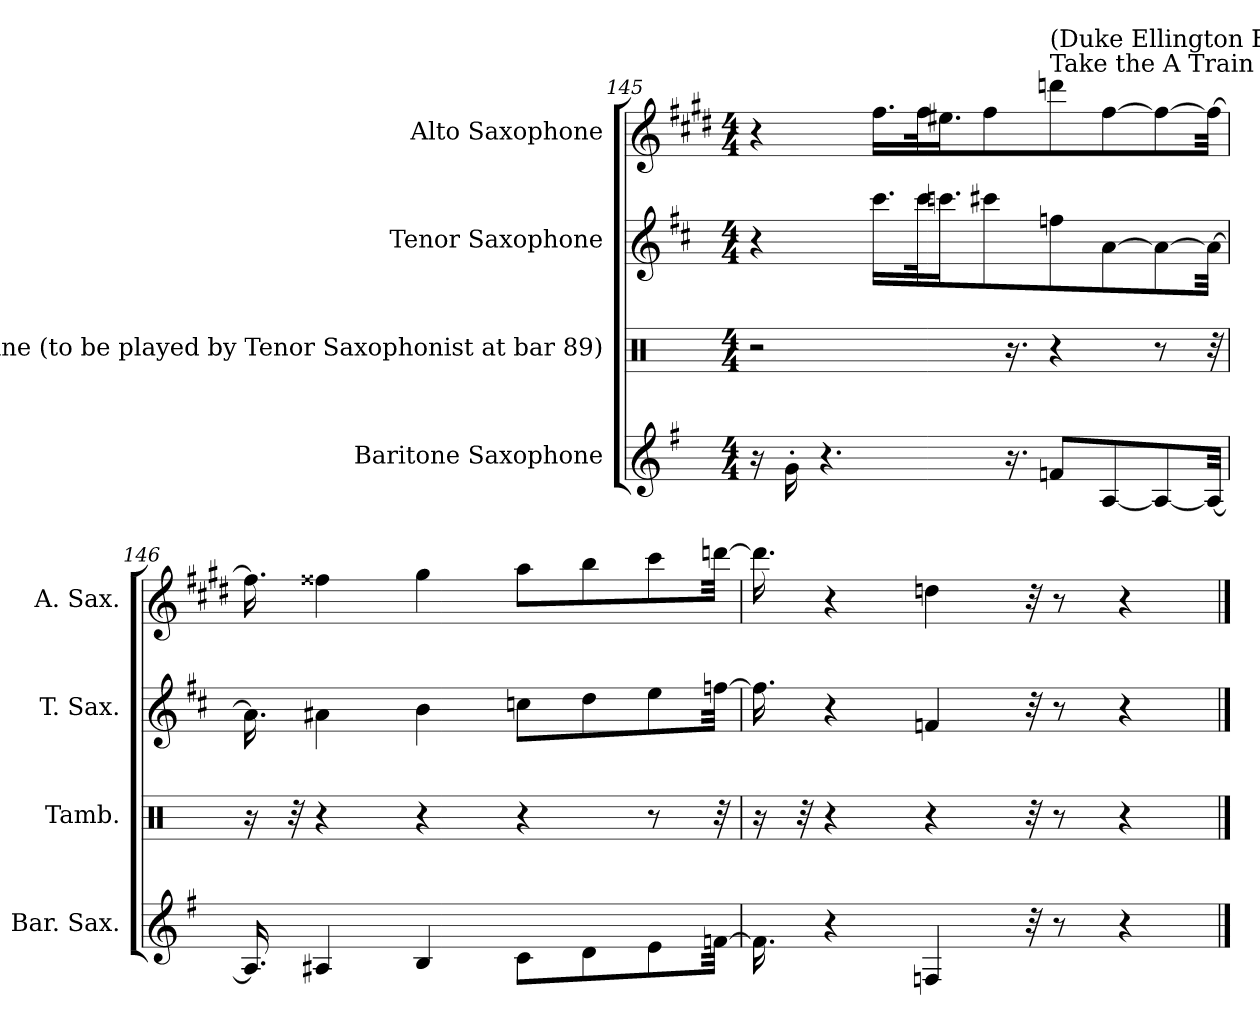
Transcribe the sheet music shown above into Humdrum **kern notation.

**kern	**kern	**kern	**kern
*part4	*part3	*part2	*part1
*staff4	*staff3	*staff2	*staff1
*I"Baritone Saxophone	*I"Tambourine (to be played by Tenor Saxophonist at bar 89)	*I"Tenor Saxophone	*I"Alto Saxophone
*I'Bar. Sax.	*I'Tamb.	*I'T. Sax.	*I'A. Sax.
*clefG2	*clefX	*clefG2	*clefG2
*ITrd12c21	*	*ITrd8c14	*ITrd5c9
*k[f#]	*k[]	*k[f#c#]	*k[f#]
*M4/4	*M4/4	*M4/4	*M4/4
=145	=145	=145	=145
16r	2r	4r	4r
16G'\	.	.	.
4.r	.	.	.
.	.	16.cc#\LL	16.a\LL
.	.	32cc#\K	32a\K
.	.	16.ccn\J	16.g#X\J
.	.	8cc#X\	8a\
16.r	16.r	.	.
*	*	*	*MM200
!	!	!	!LO:TX:a:t=Take the A Train
!	!	!	!LO:TX:a:t=(Duke Ellington Ending)
8Fn/L	4r	8fn\	8ffn\
[8AA/	.	[8A\	[8a\
8AA/_	8r	8A\_	8a\_
32AA/Jkk_	32r	32A\Jkk_	32a\Jkk_
!!LO:LB:g=z
=146	=146	=146	=146
16.AA/]	16r	16.A\]	16.a\]
.	32r	.	.
4AA#X/	4r	4A#X\	4a#X\
4BB/	4r	4B\	4b\
8C\L	4r	8cn\L	8cc\L
8D\	.	8d\	8dd\
8E\	8r	8e\	8ee\
[32Fn\Jkk	32r	[32fn\Jkk	[32ffn\Jkk
=147	=147	=147	=147
16.F\]	16r	16.f\]	16.ff\]
.	32r	.	.
4r	4r	4r	4r
4FFn/	4r	4Fn/	4fn\
32r	32r	32r	32r
8r	8r	8r	8r
4r	4r	4r	4r
==	==	==	==
*-	*-	*-	*-
